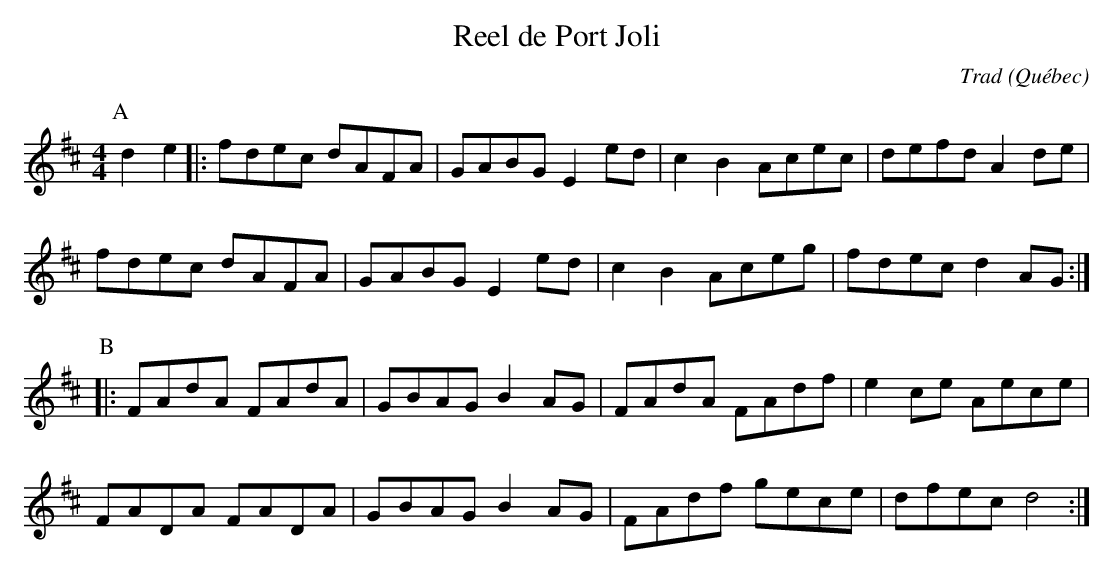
X:1
T:Reel de Port Joli
C:Trad
O:Québec
M:4/4
L:1/8
K:Dmaj
P:A
d2e2 |: fdec dAFA | GABG E2ed | c2B2 Acec | defd A2de |
fdec dAFA | GABG E2ed | c2B2 Aceg | fdec d2AG :|
P:B
|: FAdA FAdA | GBAG B2AG | FAdA FAdf | e2ce Aece |
FADA FADA | GBAG B2AG | FAdf gece | dfec d4 :|
